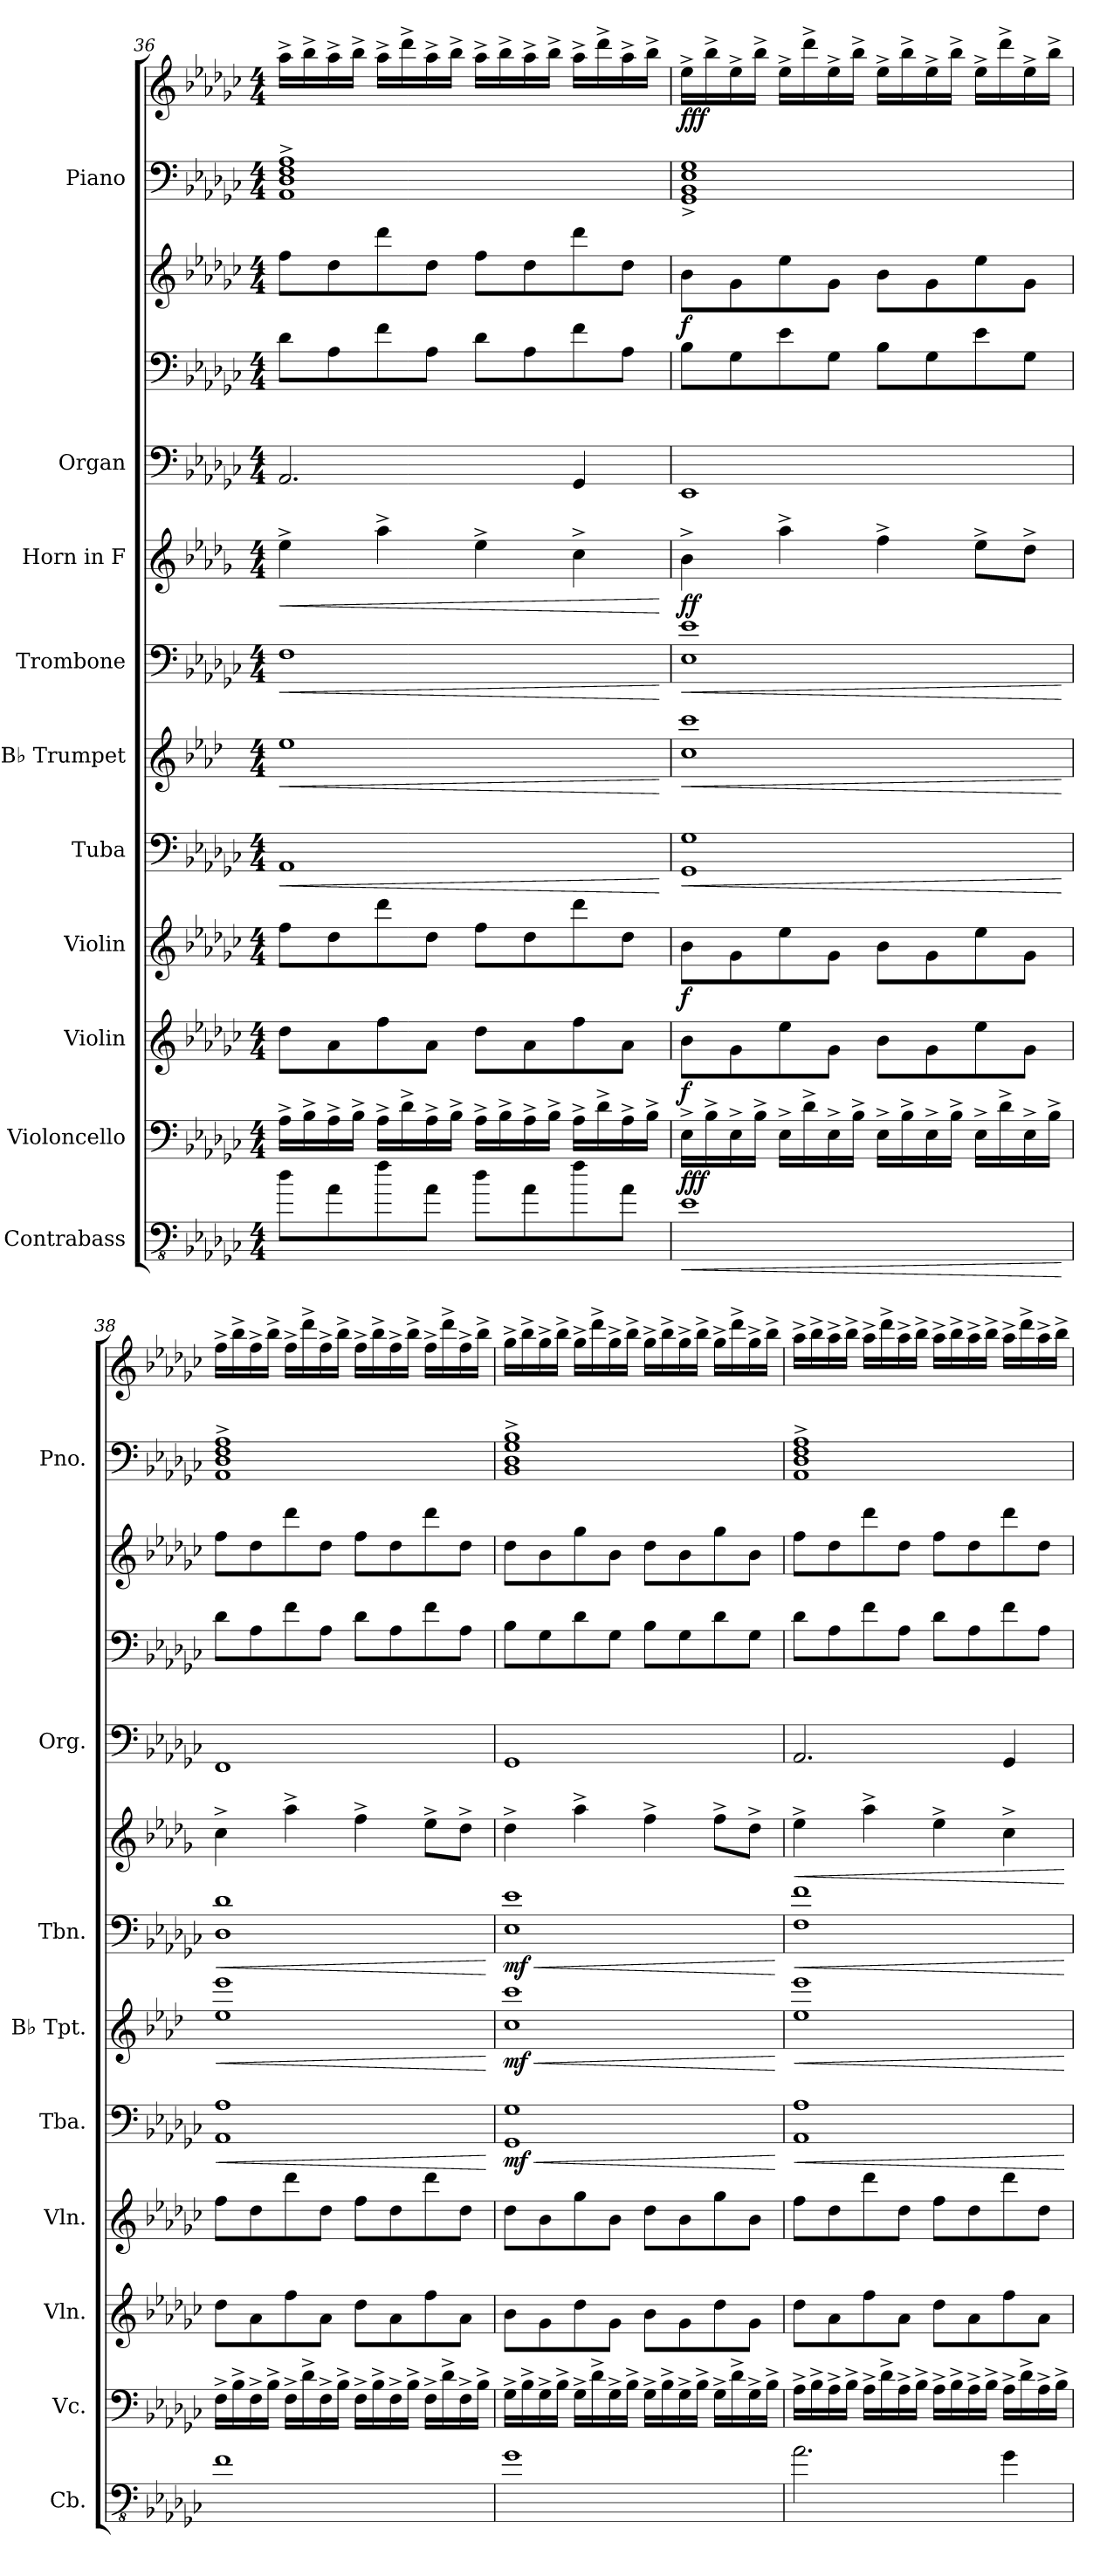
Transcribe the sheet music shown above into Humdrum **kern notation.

**kern	**dynam	**kern	**dynam	**kern	**dynam	**kern	**dynam	**kern	**dynam	**kern	**dynam	**kern	**dynam	**kern	**dynam	**kern	**kern	**kern	**dynam	**kern	**kern	**dynam
*part10	*part10	*part9	*part9	*part8	*part8	*part7	*part7	*part6	*part6	*part5	*part5	*part4	*part4	*part3	*part3	*part2	*part2	*part2	*part2	*part1	*part1	*part1
*staff13	*staff13	*staff12	*staff12	*staff11	*staff11	*staff10	*staff10	*staff9	*staff9	*staff8	*staff8	*staff7	*staff7	*staff6	*staff6	*staff5	*staff4	*staff3	*staff3/4/5	*staff2	*staff1	*staff1/2
*I"Contrabass	*	*I"Violoncello	*	*I"Violin	*	*I"Violin	*	*I"Tuba	*	*I"B♭ Trumpet	*	*I"Trombone	*	*I"Horn in F	*	*I"Organ	*	*	*	*I"Piano	*	*
*I'Cb.	*	*I'Vc.	*	*I'Vln.	*	*I'Vln.	*	*I'Tba.	*	*I'B♭ Tpt.	*	*I'Tbn.	*	*	*	*I'Org.	*	*	*	*I'Pno.	*	*
*clefFv4	*	*clefF4	*	*clefG2	*	*clefG2	*	*clefF4	*	*clefG2	*	*clefF4	*	*clefG2	*	*clefF4	*clefF4	*clefG2	*	*clefF4	*clefG2	*
*ITrd7c12	*	*	*	*	*	*	*	*	*	*ITrd1c2	*	*	*	*ITrd4c7	*	*	*	*	*	*	*	*
*k[b-e-a-d-g-c-]	*	*k[b-e-a-d-g-c-]	*	*k[b-e-a-d-g-c-]	*	*k[b-e-a-d-g-c-]	*	*k[b-e-a-d-g-c-]	*	*k[b-e-a-d-g-c-]	*	*k[b-e-a-d-g-c-]	*	*k[b-e-a-d-g-c-]	*	*k[b-e-a-d-g-c-]	*k[b-e-a-d-g-c-]	*k[b-e-a-d-g-c-]	*	*k[b-e-a-d-g-c-]	*k[b-e-a-d-g-c-]	*
*M4/4	*	*M4/4	*	*M4/4	*	*M4/4	*	*M4/4	*	*M4/4	*	*M4/4	*	*M4/4	*	*M4/4	*M4/4	*M4/4	*	*M4/4	*M4/4	*
=36	=36	=36	=36	=36	=36	=36	=36	=36	=36	=36	=36	=36	=36	=36	=36	=36	=36	=36	=36	=36	=36	=36
!	!	!	!	!	!	!	!	!	!LO:HP:b	!	!LO:HP:b	!	!LO:HP:b	!	!LO:HP:b	!	!	!	!	!	!	!
8D-\L	.	16A-^\LL	.	8dd-\L	.	8ff\L	.	1AA-	<	1dd-	<	1F	<	4a-^\	<	2.AA-/	8d-\L	8ff\L	.	1AA-^ 1D-^ 1F^ 1A-^	16aa-^\LL	.
.	.	16B-^\	.	.	.	.	.	.	.	.	.	.	.	.	.	.	.	.	.	.	16bb-^\	.
8AA-\	.	16A-^\	.	8a-\	.	8dd-\	.	.	.	.	.	.	.	.	.	.	8A-\	8dd-\	.	.	16aa-^\	.
.	.	16B-^\JJ	.	.	.	.	.	.	.	.	.	.	.	.	.	.	.	.	.	.	16bb-^\JJ	.
8F\	.	16A-^\LL	.	8ff\	.	8ddd-\	.	.	.	.	.	.	.	4dd-^\	.	.	8f\	8ddd-\	.	.	16aa-^\LL	.
.	.	16d-^\	.	.	.	.	.	.	.	.	.	.	.	.	.	.	.	.	.	.	16ddd-^\	.
8AA-\J	.	16A-^\	.	8a-\J	.	8dd-\J	.	.	.	.	.	.	.	.	.	.	8A-\J	8dd-\J	.	.	16aa-^\	.
.	.	16B-^\JJ	.	.	.	.	.	.	.	.	.	.	.	.	.	.	.	.	.	.	16bb-^\JJ	.
8D-\L	.	16A-^\LL	.	8dd-\L	.	8ff\L	.	.	.	.	.	.	.	4a-^\	.	.	8d-\L	8ff\L	.	.	16aa-^\LL	.
.	.	16B-^\	.	.	.	.	.	.	.	.	.	.	.	.	.	.	.	.	.	.	16bb-^\	.
8AA-\	.	16A-^\	.	8a-\	.	8dd-\	.	.	.	.	.	.	.	.	.	.	8A-\	8dd-\	.	.	16aa-^\	.
.	.	16B-^\JJ	.	.	.	.	.	.	.	.	.	.	.	.	.	.	.	.	.	.	16bb-^\JJ	.
8F\	.	16A-^\LL	.	8ff\	.	8ddd-\	.	.	.	.	.	.	.	4f^\	.	4GG-/	8f\	8ddd-\	.	.	16aa-^\LL	.
.	.	16d-^\	.	.	.	.	.	.	.	.	.	.	.	.	.	.	.	.	.	.	16ddd-^\	.
8AA-\J	.	16A-^\	.	8a-\J	.	8dd-\J	.	.	.	.	.	.	.	.	.	.	8A-\J	8dd-\J	.	.	16aa-^\	.
.	.	16B-^\JJ	.	.	.	.	.	.	.	.	.	.	.	.	.	.	.	.	.	.	16bb-^\JJ	.
.	.	.	.	.	.	.	.	.	[	.	[	.	[	.	[	.	.	.	.	.	.	.
!!LO:PB:g=z
=37	=37	=37	=37	=37	=37	=37	=37	=37	=37	=37	=37	=37	=37	=37	=37	=37	=37	=37	=37	=37	=37	=37
!	!LO:HP:b	!	!LO:DY:b	!	!LO:DY:b	!	!LO:DY:b	!	!LO:HP:b	!	!LO:HP:b	!	!LO:HP:b	!	!LO:DY:b	!	!	!	!LO:DY:b	!	!	!LO:DY:b
1EE-	<	16E-^\LL	fff	8b-\L	f	8b-\L	f	1GG- 1G-	<	1b- 1bb-	<	1E- 1e-	<	4e-^\	ff	1EE-	8B-\L	8b-\L	f	1GG-^ 1BB-^ 1E-^ 1G-^	16ee-^\LL	fff
.	.	16B-^\	.	.	.	.	.	.	.	.	.	.	.	.	.	.	.	.	.	.	16bb-^\	.
.	.	16E-^\	.	8g-\	.	8g-\	.	.	.	.	.	.	.	.	.	.	8G-\	8g-\	.	.	16ee-^\	.
.	.	16B-^\JJ	.	.	.	.	.	.	.	.	.	.	.	.	.	.	.	.	.	.	16bb-^\JJ	.
.	.	16E-^\LL	.	8ee-\	.	8ee-\	.	.	.	.	.	.	.	4dd-^\	.	.	8e-\	8ee-\	.	.	16ee-^\LL	.
.	.	16d-^\	.	.	.	.	.	.	.	.	.	.	.	.	.	.	.	.	.	.	16ddd-^\	.
.	.	16E-^\	.	8g-\J	.	8g-\J	.	.	.	.	.	.	.	.	.	.	8G-\J	8g-\J	.	.	16ee-^\	.
.	.	16B-^\JJ	.	.	.	.	.	.	.	.	.	.	.	.	.	.	.	.	.	.	16bb-^\JJ	.
.	.	16E-^\LL	.	8b-\L	.	8b-\L	.	.	.	.	.	.	.	4b-^\	.	.	8B-\L	8b-\L	.	.	16ee-^\LL	.
.	.	16B-^\	.	.	.	.	.	.	.	.	.	.	.	.	.	.	.	.	.	.	16bb-^\	.
.	.	16E-^\	.	8g-\	.	8g-\	.	.	.	.	.	.	.	.	.	.	8G-\	8g-\	.	.	16ee-^\	.
.	.	16B-^\JJ	.	.	.	.	.	.	.	.	.	.	.	.	.	.	.	.	.	.	16bb-^\JJ	.
.	.	16E-^\LL	.	8ee-\	.	8ee-\	.	.	.	.	.	.	.	8a-^\L	.	.	8e-\	8ee-\	.	.	16ee-^\LL	.
.	.	16d-^\	.	.	.	.	.	.	.	.	.	.	.	.	.	.	.	.	.	.	16ddd-^\	.
.	.	16E-^\	.	8g-\J	.	8g-\J	.	.	.	.	.	.	.	8g-^\J	.	.	8G-\J	8g-\J	.	.	16ee-^\	.
.	.	16B-^\JJ	.	.	.	.	.	.	.	.	.	.	.	.	.	.	.	.	.	.	16bb-^\JJ	.
.	[	.	.	.	.	.	.	.	[	.	[	.	[	.	.	.	.	.	.	.	.	.
=38	=38	=38	=38	=38	=38	=38	=38	=38	=38	=38	=38	=38	=38	=38	=38	=38	=38	=38	=38	=38	=38	=38
!	!	!	!	!	!	!	!	!	!LO:HP:b	!	!LO:HP:b	!	!LO:HP:b	!	!	!	!	!	!	!	!	!
1FF	.	16F^\LL	.	8dd-\L	.	8ff\L	.	1AA- 1A-	<	1dd- 1ddd-	<	1D- 1d-	<	4f^\	.	1FF	8d-\L	8ff\L	.	1AA-^ 1D-^ 1F^ 1A-^	16ff^\LL	.
.	.	16B-^\	.	.	.	.	.	.	.	.	.	.	.	.	.	.	.	.	.	.	16bb-^\	.
.	.	16F^\	.	8a-\	.	8dd-\	.	.	.	.	.	.	.	.	.	.	8A-\	8dd-\	.	.	16ff^\	.
.	.	16B-^\JJ	.	.	.	.	.	.	.	.	.	.	.	.	.	.	.	.	.	.	16bb-^\JJ	.
.	.	16F^\LL	.	8ff\	.	8ddd-\	.	.	.	.	.	.	.	4dd-^\	.	.	8f\	8ddd-\	.	.	16ff^\LL	.
.	.	16d-^\	.	.	.	.	.	.	.	.	.	.	.	.	.	.	.	.	.	.	16ddd-^\	.
.	.	16F^\	.	8a-\J	.	8dd-\J	.	.	.	.	.	.	.	.	.	.	8A-\J	8dd-\J	.	.	16ff^\	.
.	.	16B-^\JJ	.	.	.	.	.	.	.	.	.	.	.	.	.	.	.	.	.	.	16bb-^\JJ	.
.	.	16F^\LL	.	8dd-\L	.	8ff\L	.	.	.	.	.	.	.	4b-^\	.	.	8d-\L	8ff\L	.	.	16ff^\LL	.
.	.	16B-^\	.	.	.	.	.	.	.	.	.	.	.	.	.	.	.	.	.	.	16bb-^\	.
.	.	16F^\	.	8a-\	.	8dd-\	.	.	.	.	.	.	.	.	.	.	8A-\	8dd-\	.	.	16ff^\	.
.	.	16B-^\JJ	.	.	.	.	.	.	.	.	.	.	.	.	.	.	.	.	.	.	16bb-^\JJ	.
.	.	16F^\LL	.	8ff\	.	8ddd-\	.	.	.	.	.	.	.	8a-^\L	.	.	8f\	8ddd-\	.	.	16ff^\LL	.
.	.	16d-^\	.	.	.	.	.	.	.	.	.	.	.	.	.	.	.	.	.	.	16ddd-^\	.
.	.	16F^\	.	8a-\J	.	8dd-\J	.	.	.	.	.	.	.	8g-^\J	.	.	8A-\J	8dd-\J	.	.	16ff^\	.
.	.	16B-^\JJ	.	.	.	.	.	.	.	.	.	.	.	.	.	.	.	.	.	.	16bb-^\JJ	.
.	.	.	.	.	.	.	.	.	[	.	[	.	[	.	.	.	.	.	.	.	.	.
!!LO:PB:g=z
=39	=39	=39	=39	=39	=39	=39	=39	=39	=39	=39	=39	=39	=39	=39	=39	=39	=39	=39	=39	=39	=39	=39
!	!	!	!	!	!	!	!	!	!LO:HP:b	!	!LO:HP:b	!	!LO:HP:b	!	!	!	!	!	!	!	!	!
!	!	!	!	!	!	!	!	!	!LO:DY:n=1:b	!	!LO:DY:n=1:b	!	!LO:DY:n=1:b	!	!	!	!	!	!	!	!	!
1GG-	.	16G-^\LL	.	8b-\L	.	8dd-\L	.	1GG- 1G-	< mf	1b- 1bb-	< mf	1E- 1e-	< mf	4g-^\	.	1GG-	8B-\L	8dd-\L	.	1BB-^ 1D-^ 1G-^ 1B-^	16gg-^\LL	.
.	.	16B-^\	.	.	.	.	.	.	.	.	.	.	.	.	.	.	.	.	.	.	16bb-^\	.
.	.	16G-^\	.	8g-\	.	8b-\	.	.	.	.	.	.	.	.	.	.	8G-\	8b-\	.	.	16gg-^\	.
.	.	16B-^\JJ	.	.	.	.	.	.	.	.	.	.	.	.	.	.	.	.	.	.	16bb-^\JJ	.
.	.	16G-^\LL	.	8dd-\	.	8gg-\	.	.	.	.	.	.	.	4dd-^\	.	.	8d-\	8gg-\	.	.	16gg-^\LL	.
.	.	16d-^\	.	.	.	.	.	.	.	.	.	.	.	.	.	.	.	.	.	.	16ddd-^\	.
.	.	16G-^\	.	8g-\J	.	8b-\J	.	.	.	.	.	.	.	.	.	.	8G-\J	8b-\J	.	.	16gg-^\	.
.	.	16B-^\JJ	.	.	.	.	.	.	.	.	.	.	.	.	.	.	.	.	.	.	16bb-^\JJ	.
.	.	16G-^\LL	.	8b-\L	.	8dd-\L	.	.	.	.	.	.	.	4b-^\	.	.	8B-\L	8dd-\L	.	.	16gg-^\LL	.
.	.	16B-^\	.	.	.	.	.	.	.	.	.	.	.	.	.	.	.	.	.	.	16bb-^\	.
.	.	16G-^\	.	8g-\	.	8b-\	.	.	.	.	.	.	.	.	.	.	8G-\	8b-\	.	.	16gg-^\	.
.	.	16B-^\JJ	.	.	.	.	.	.	.	.	.	.	.	.	.	.	.	.	.	.	16bb-^\JJ	.
.	.	16G-^\LL	.	8dd-\	.	8gg-\	.	.	.	.	.	.	.	8b-^\L	.	.	8d-\	8gg-\	.	.	16gg-^\LL	.
.	.	16d-^\	.	.	.	.	.	.	.	.	.	.	.	.	.	.	.	.	.	.	16ddd-^\	.
.	.	16G-^\	.	8g-\J	.	8b-\J	.	.	.	.	.	.	.	8g-^\J	.	.	8G-\J	8b-\J	.	.	16gg-^\	.
.	.	16B-^\JJ	.	.	.	.	.	.	.	.	.	.	.	.	.	.	.	.	.	.	16bb-^\JJ	.
.	.	.	.	.	.	.	.	.	[	.	[	.	[	.	.	.	.	.	.	.	.	.
=40	=40	=40	=40	=40	=40	=40	=40	=40	=40	=40	=40	=40	=40	=40	=40	=40	=40	=40	=40	=40	=40	=40
!	!	!	!	!	!	!	!	!	!LO:HP:b	!	!LO:HP:b	!	!LO:HP:b	!	!LO:HP:b	!	!	!	!	!	!	!
2.AA-\	.	16A-^\LL	.	8dd-\L	.	8ff\L	.	1AA- 1A-	<	1dd- 1ddd-	<	1F 1f	<	4a-^\	<	2.AA-/	8d-\L	8ff\L	.	1AA-^ 1D-^ 1F^ 1A-^	16aa-^\LL	.
.	.	16B-^\	.	.	.	.	.	.	.	.	.	.	.	.	.	.	.	.	.	.	16bb-^\	.
.	.	16A-^\	.	8a-\	.	8dd-\	.	.	.	.	.	.	.	.	.	.	8A-\	8dd-\	.	.	16aa-^\	.
.	.	16B-^\JJ	.	.	.	.	.	.	.	.	.	.	.	.	.	.	.	.	.	.	16bb-^\JJ	.
.	.	16A-^\LL	.	8ff\	.	8ddd-\	.	.	.	.	.	.	.	4dd-^\	.	.	8f\	8ddd-\	.	.	16aa-^\LL	.
.	.	16d-^\	.	.	.	.	.	.	.	.	.	.	.	.	.	.	.	.	.	.	16ddd-^\	.
.	.	16A-^\	.	8a-\J	.	8dd-\J	.	.	.	.	.	.	.	.	.	.	8A-\J	8dd-\J	.	.	16aa-^\	.
.	.	16B-^\JJ	.	.	.	.	.	.	.	.	.	.	.	.	.	.	.	.	.	.	16bb-^\JJ	.
.	.	16A-^\LL	.	8dd-\L	.	8ff\L	.	.	.	.	.	.	.	4a-^\	.	.	8d-\L	8ff\L	.	.	16aa-^\LL	.
.	.	16B-^\	.	.	.	.	.	.	.	.	.	.	.	.	.	.	.	.	.	.	16bb-^\	.
.	.	16A-^\	.	8a-\	.	8dd-\	.	.	.	.	.	.	.	.	.	.	8A-\	8dd-\	.	.	16aa-^\	.
.	.	16B-^\JJ	.	.	.	.	.	.	.	.	.	.	.	.	.	.	.	.	.	.	16bb-^\JJ	.
4GG-\	.	16A-^\LL	.	8ff\	.	8ddd-\	.	.	.	.	.	.	.	4f^\	.	4GG-/	8f\	8ddd-\	.	.	16aa-^\LL	.
.	.	16d-^\	.	.	.	.	.	.	.	.	.	.	.	.	.	.	.	.	.	.	16ddd-^\	.
.	.	16A-^\	.	8a-\J	.	8dd-\J	.	.	.	.	.	.	.	.	.	.	8A-\J	8dd-\J	.	.	16aa-^\	.
.	.	16B-^\JJ	.	.	.	.	.	.	.	.	.	.	.	.	.	.	.	.	.	.	16bb-^\JJ	.
.	.	.	.	.	.	.	.	.	[	.	[	.	[	.	[	.	.	.	.	.	.	.
=	=	=	=	=	=	=	=	=	=	=	=	=	=	=	=	=	=	=	=	=	=	=
*-	*-	*-	*-	*-	*-	*-	*-	*-	*-	*-	*-	*-	*-	*-	*-	*-	*-	*-	*-	*-	*-	*-
